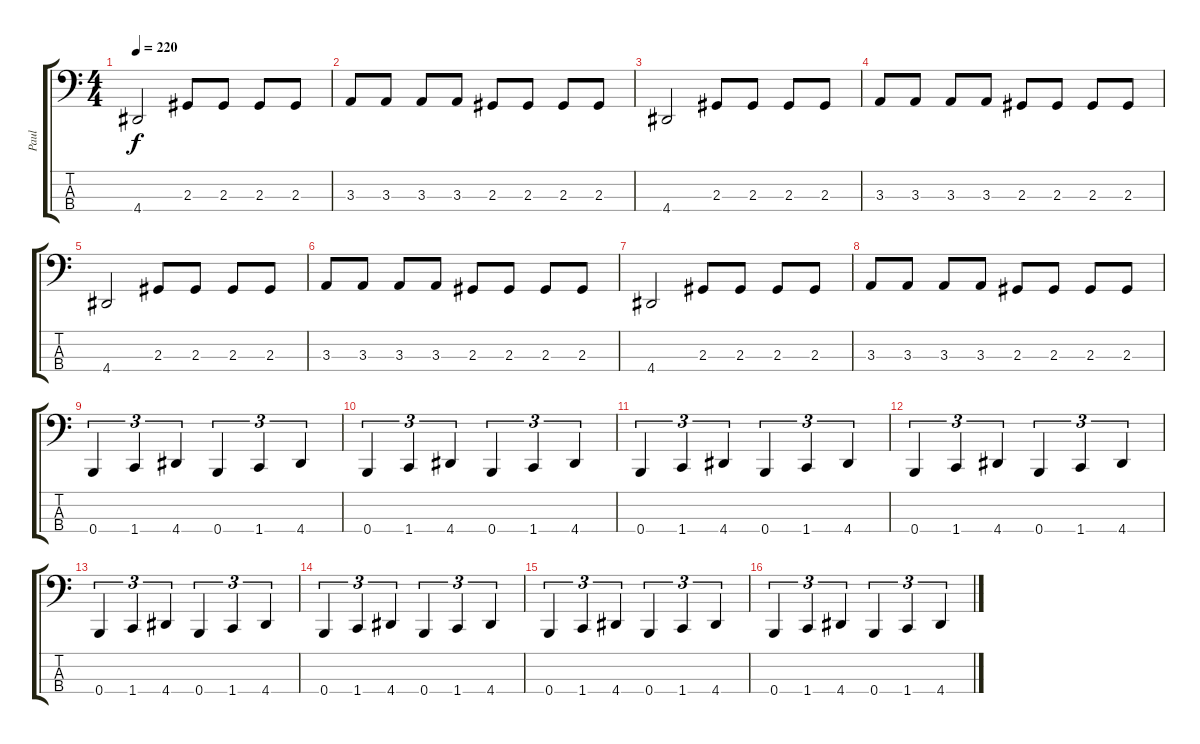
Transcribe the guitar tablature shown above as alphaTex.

\track ("Paul" "Paul") {instrument electricbasspick}
\staff {score tabs}
\tuning (E2 B1 Gb1 B0) {hide}
\ts (4 4)
\tempo 220
\clef f4
\ks c
4.4.2{dy f} 2.3.8 2.3.8 2.3.8 2.3.8 |
3.3.8 3.3.8 3.3.8 3.3.8 2.3.8 2.3.8 2.3.8 2.3.8 |
4.4.2 2.3.8 2.3.8 2.3.8 2.3.8 |
3.3.8 3.3.8 3.3.8 3.3.8 2.3.8 2.3.8 2.3.8 2.3.8 |
4.4.2 2.3.8 2.3.8 2.3.8 2.3.8 |
3.3.8 3.3.8 3.3.8 3.3.8 2.3.8 2.3.8 2.3.8 2.3.8 |
4.4.2 2.3.8 2.3.8 2.3.8 2.3.8 |
3.3.8 3.3.8 3.3.8 3.3.8 2.3.8 2.3.8 2.3.8 2.3.8 |
0.4.4{tu (3 2)} 1.4.4{tu (3 2)} 4.4.4{tu (3 2)} 0.4.4{tu (3 2)} 1.4.4{tu (3 2)} 4.4.4{tu (3 2)} |
0.4.4{tu (3 2)} 1.4.4{tu (3 2)} 4.4.4{tu (3 2)} 0.4.4{tu (3 2)} 1.4.4{tu (3 2)} 4.4.4{tu (3 2)} |
0.4.4{tu (3 2)} 1.4.4{tu (3 2)} 4.4.4{tu (3 2)} 0.4.4{tu (3 2)} 1.4.4{tu (3 2)} 4.4.4{tu (3 2)} |
0.4.4{tu (3 2)} 1.4.4{tu (3 2)} 4.4.4{tu (3 2)} 0.4.4{tu (3 2)} 1.4.4{tu (3 2)} 4.4.4{tu (3 2)} |
0.4.4{tu (3 2)} 1.4.4{tu (3 2)} 4.4.4{tu (3 2)} 0.4.4{tu (3 2)} 1.4.4{tu (3 2)} 4.4.4{tu (3 2)} |
0.4.4{tu (3 2)} 1.4.4{tu (3 2)} 4.4.4{tu (3 2)} 0.4.4{tu (3 2)} 1.4.4{tu (3 2)} 4.4.4{tu (3 2)} |
0.4.4{tu (3 2)} 1.4.4{tu (3 2)} 4.4.4{tu (3 2)} 0.4.4{tu (3 2)} 1.4.4{tu (3 2)} 4.4.4{tu (3 2)} |
0.4.4{tu (3 2)} 1.4.4{tu (3 2)} 4.4.4{tu (3 2)} 0.4.4{tu (3 2)} 1.4.4{tu (3 2)} 4.4.4{tu (3 2)}
